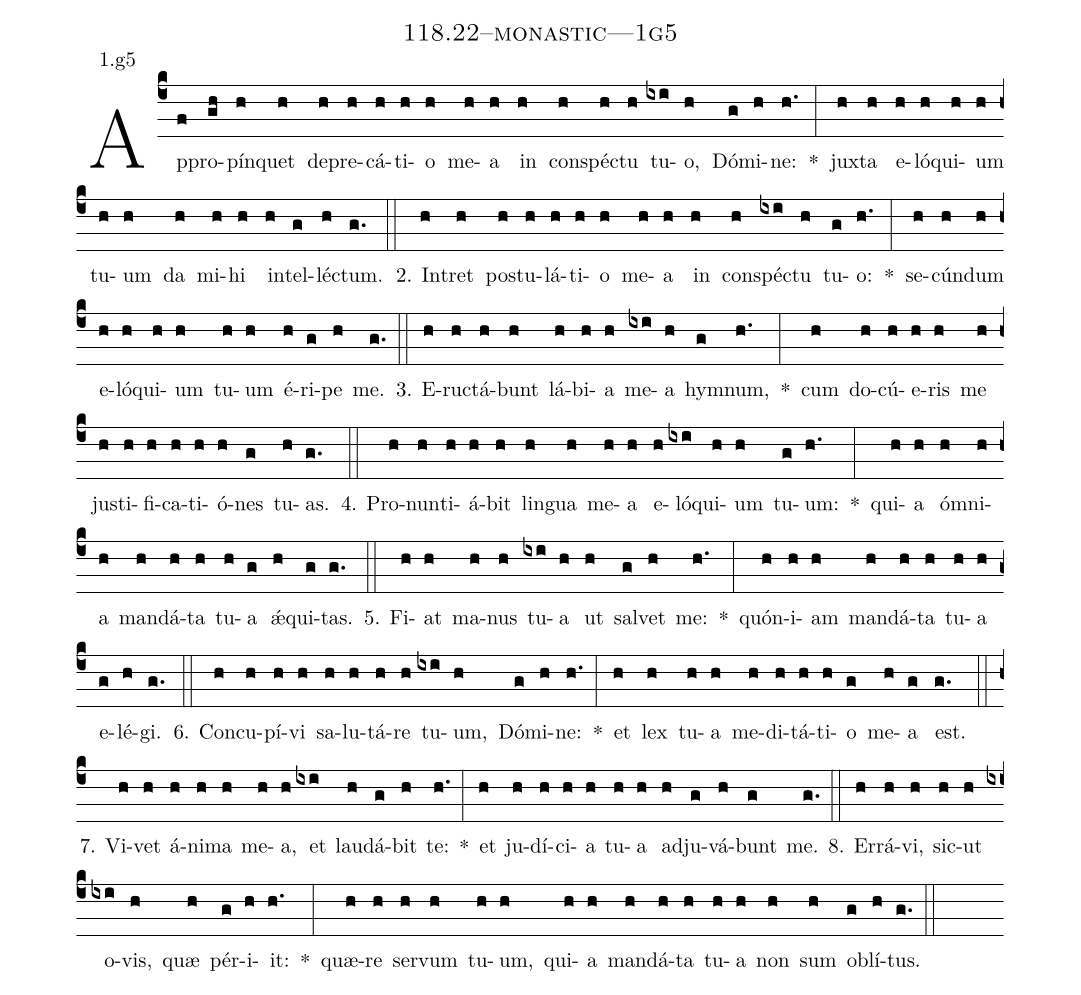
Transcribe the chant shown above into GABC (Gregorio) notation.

name: 118.22--monastic---1g5;
annotation: 1.g5;
%%
(c4)Ap(f)pro(gh)pín(h)quet(h) de(h)pre(h)cá(h)ti(h)o(h) me(h)a(h) in(h) con(h)spéc(h)tu(h) tu(ixi)o,(h) Dó(g)mi(h)ne:(h.) *(:) jux(h)ta(h) e(h)ló(h)qui(h)um(h) tu(h)um(h) da(h) mi(h)hi(h) in(h)tel(g)léc(h)tum.(g.) (::)
2. In(h)tret(h) pos(h)tu(h)lá(h)ti(h)o(h) me(h)a(h) in(h) con(h)spéc(ixi)tu(h) tu(g)o:(h.) *(:) se(h)cún(h)dum(h) e(h)ló(h)qui(h)um(h) tu(h)um(h) é(h)ri(g)pe(h) me.(g.) (::)
3. E(h)ruc(h)tá(h)bunt(h) lá(h)bi(h)a(h) me(ixi)a(h) hym(g)num,(h.) *(:) cum(h) do(h)cú(h)e(h)ris(h) me(h) jus(h)ti(h)fi(h)ca(h)ti(h)ó(h)nes(g) tu(h)as.(g.) (::)
4. Pro(h)nun(h)ti(h)á(h)bit(h) lin(h)gua(h) me(h)a(h) e(h)ló(ixi)qui(h)um(h) tu(g)um:(h.) *(:) qui(h)a(h) óm(h)ni(h)a(h) man(h)dá(h)ta(h) tu(h)a(g) ǽ(h)qui(g)tas.(g.) (::)
5. Fi(h)at(h) ma(h)nus(h) tu(ixi)a(h) ut(h) sal(g)vet(h) me:(h.) *(:) quón(h)i(h)am(h) man(h)dá(h)ta(h) tu(h)a(h) e(g)lé(h)gi.(g.) (::)
6. Con(h)cu(h)pí(h)vi(h) sa(h)lu(h)tá(h)re(h) tu(ixi)um,(h) Dó(g)mi(h)ne:(h.) *(:) et(h) lex(h) tu(h)a(h) me(h)di(h)tá(h)ti(h)o(g) me(h)a(g) est.(g.) (::)
7. Vi(h)vet(h) á(h)ni(h)ma(h) me(h)a,(h) et(ixi) lau(h)dá(g)bit(h) te:(h.) *(:) et(h) ju(h)dí(h)ci(h)a(h) tu(h)a(h) ad(h)ju(g)vá(h)bunt(g) me.(g.) (::)
8. Er(h)rá(h)vi,(h) sic(h)ut(h) o(ixi)vis,(h) quæ(h) pér(g)i(h)it:(h.) *(:) quæ(h)re(h) ser(h)vum(h) tu(h)um,(h) qui(h)a(h) man(h)dá(h)ta(h) tu(h)a(h) non(h) sum(h) ob(g)lí(h)tus.(g.) (::)
